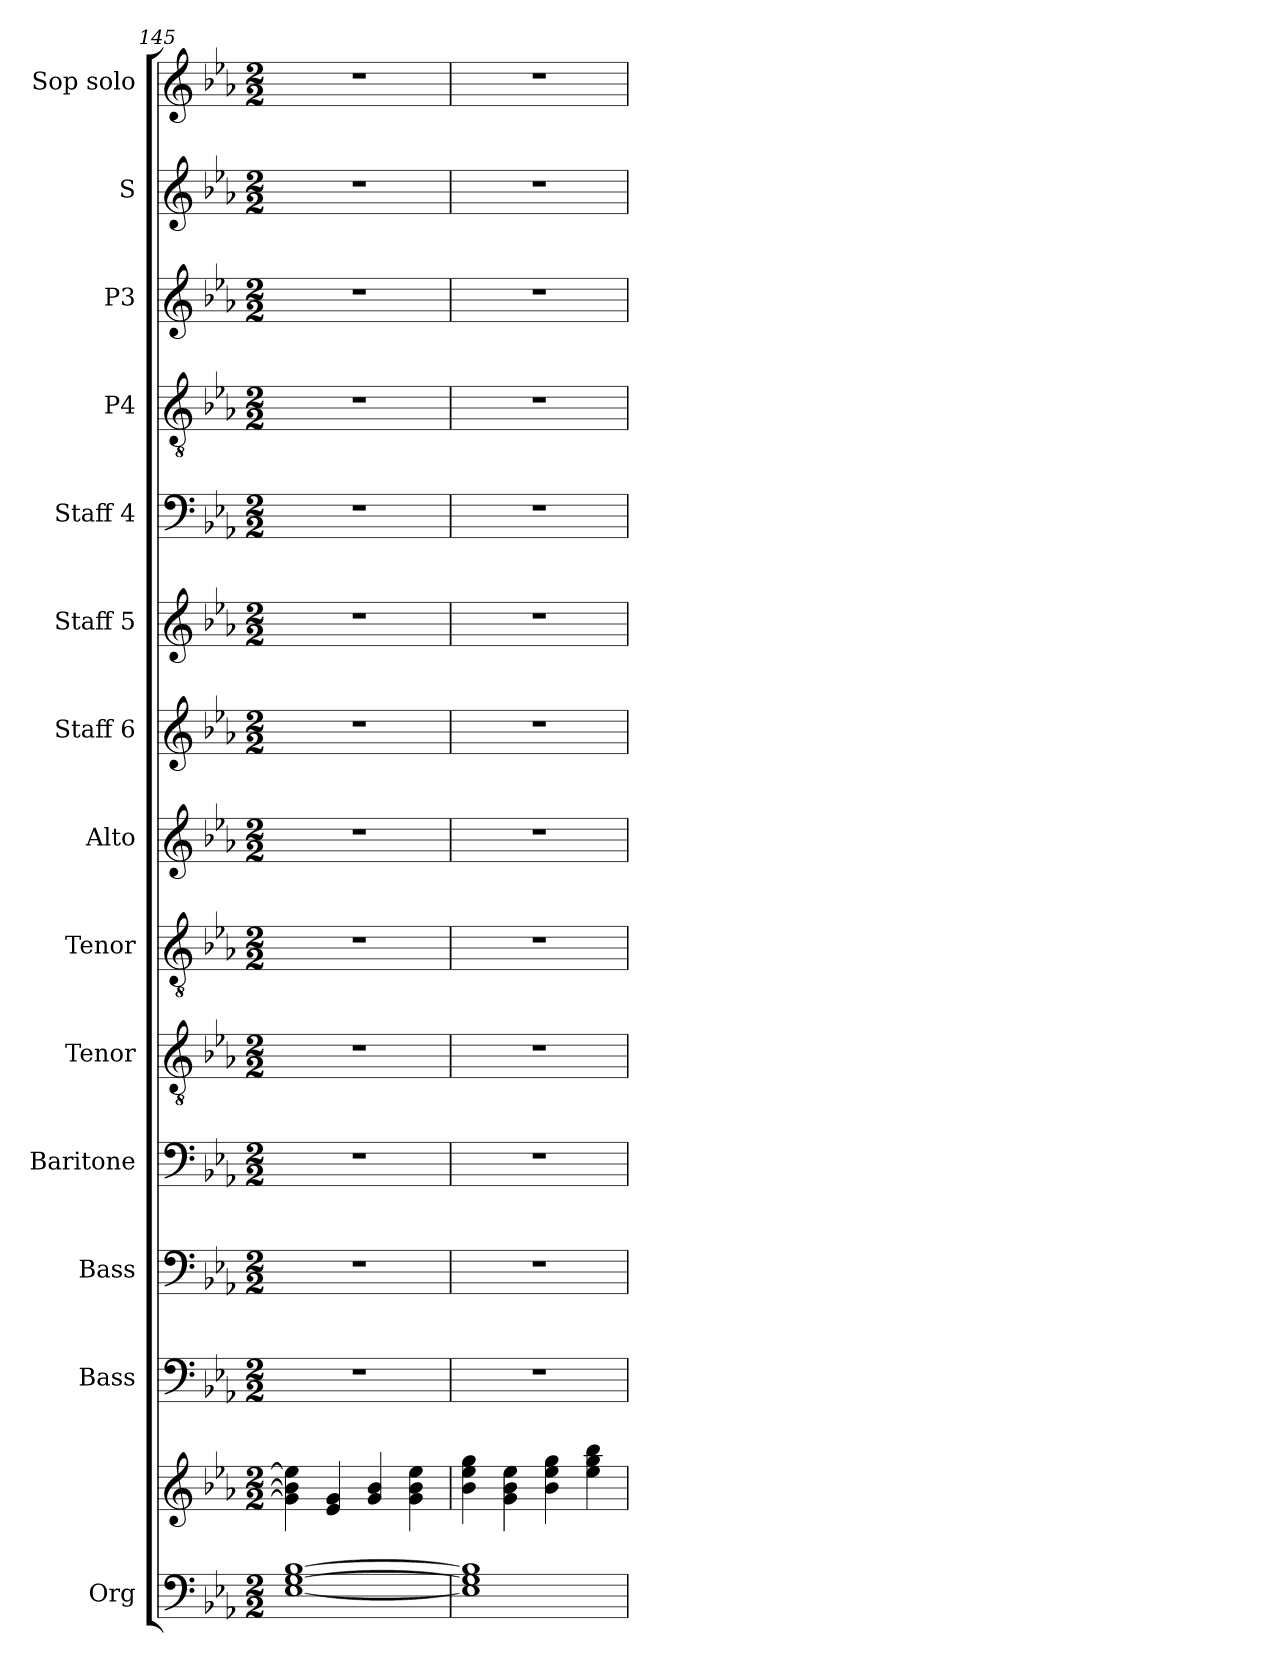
**kern	**kern	**kern	**kern	**kern	**kern	**kern	**kern	**kern	**kern	**kern	**kern	**kern	**kern	**kern
*part14	*part14	*part13	*part12	*part11	*part10	*part9	*part8	*part7	*part6	*part5	*part4	*part3	*part2	*part1
*staff15	*staff14	*staff13	*staff12	*staff11	*staff10	*staff9	*staff8	*staff7	*staff6	*staff5	*staff4	*staff3	*staff2	*staff1
*I"Org	*	*I"Bass	*I"Bass	*I"Baritone	*I"Tenor	*I"Tenor	*I"Alto	*I"Staff 6	*I"Staff 5	*I"Staff 4	*I"P4	*I"P3	*I"S	*I"Sop solo
*I'Org.	*	*I'B.	*I'B.	*I'Bar.	*I'T.	*I'T.	*I'A.	*I'Sta. 6	*I'Sta. 5	*I'Sta. 4	*	*	*	*I'S.
*clefF4	*clefG2	*clefF4	*clefF4	*clefF4	*clefGv2	*clefGv2	*clefG2	*clefG2	*clefG2	*clefF4	*clefGv2	*clefG2	*clefG2	*clefG2
*	*	*	*	*	*ITrd7c12	*ITrd7c12	*	*	*	*	*	*	*	*
*k[b-e-a-]	*k[b-e-a-]	*k[b-e-a-]	*k[b-e-a-]	*k[b-e-a-]	*k[b-e-a-]	*k[b-e-a-]	*k[b-e-a-]	*k[b-e-a-]	*k[b-e-a-]	*k[b-e-a-]	*k[b-e-a-]	*k[b-e-a-]	*k[b-e-a-]	*k[b-e-a-]
*E-:	*E-:	*E-:	*E-:	*E-:	*E-:	*E-:	*E-:	*E-:	*E-:	*E-:	*E-:	*E-:	*E-:	*E-:
*M2/2	*M2/2	*M2/2	*M2/2	*M2/2	*M2/2	*M2/2	*M2/2	*M2/2	*M2/2	*M2/2	*M2/2	*M2/2	*M2/2	*M2/2
=145	=145	=145	=145	=145	=145	=145	=145	=145	=145	=145	=145	=145	=145	=145
*^	*	*	*	*	*	*	*	*	*	*	*	*	*	*
[1Gi [1B-i	[1E-i	4gi\] 4b-i] 4ee-i]	1r	1r	1r	1r	1r	1r	1r	1r	1r	1r	1r	1r	1r
.	.	4e-i/ 4gi	.	.	.	.	.	.	.	.	.	.	.	.	.
.	.	4gi/ 4b-i	.	.	.	.	.	.	.	.	.	.	.	.	.
.	.	4gi\ 4b-i 4ee-i	.	.	.	.	.	.	.	.	.	.	.	.	.
=146	=146	=146	=146	=146	=146	=146	=146	=146	=146	=146	=146	=146	=146	=146	=146
1Gi] 1B-i]	1E-i]	4b-i\ 4ee-i 4ggi	1r	1r	1r	1r	1r	1r	1r	1r	1r	1r	1r	1r	1r
.	.	4gi\ 4b-i 4ee-i	.	.	.	.	.	.	.	.	.	.	.	.	.
.	.	4b-i\ 4ee-i 4ggi	.	.	.	.	.	.	.	.	.	.	.	.	.
.	.	4ee-i\ 4ggi 4bb-i	.	.	.	.	.	.	.	.	.	.	.	.	.
*v	*v	*	*	*	*	*	*	*	*	*	*	*	*	*	*
=	=	=	=	=	=	=	=	=	=	=	=	=	=	=
*-	*-	*-	*-	*-	*-	*-	*-	*-	*-	*-	*-	*-	*-	*-
